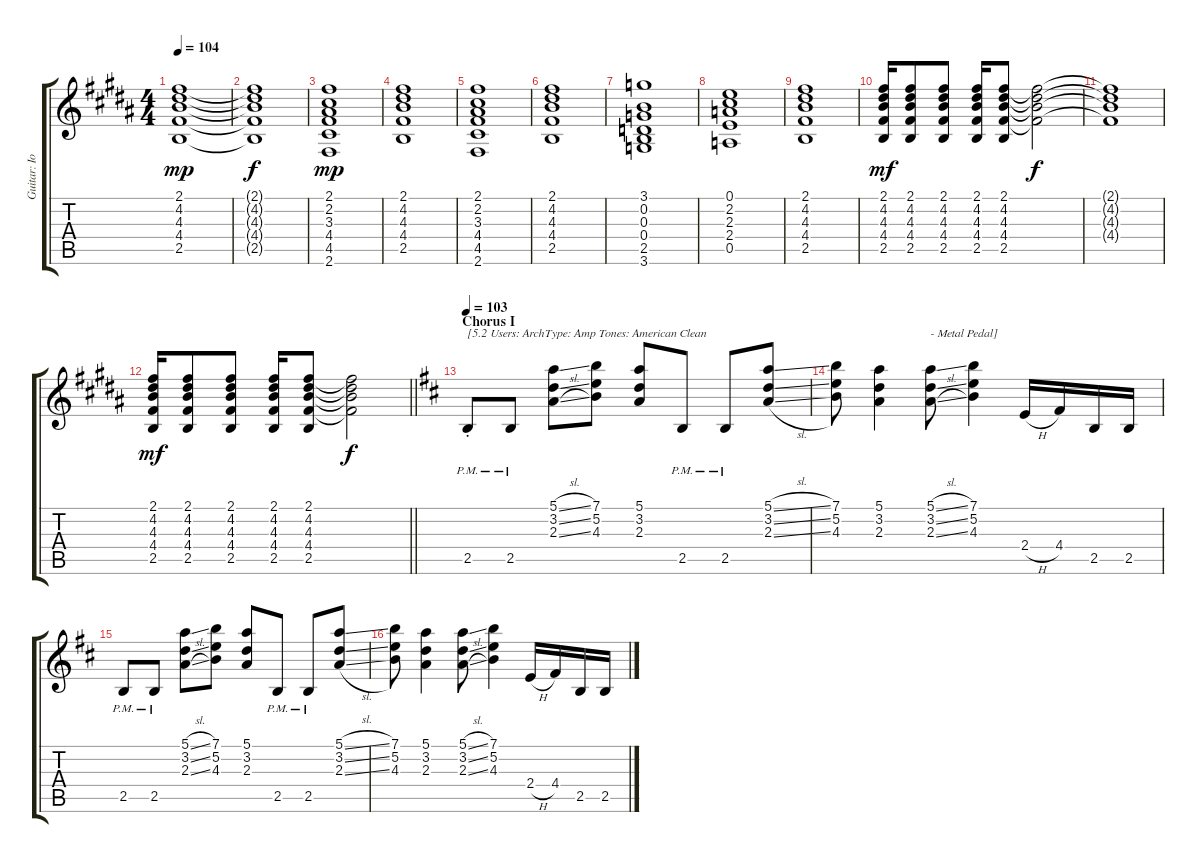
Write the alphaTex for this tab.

\track ("Guitar: Iommi" "Guitar: Io") {instrument electricguitarjazz}
\staff {score tabs}
\tuning (E4 B3 G3 D3 A2 E2) {hide}
\ts (4 4)
\tempo 104
\clef g2
\ks b
(2.1 4.2 4.3 4.4 2.5).1{dy mp} |
(2.1{t} 4.2{t} 4.3{t} 4.4{t} 2.5{t}).1{dy f} |
(2.1 2.2 3.3 4.4 4.5 2.6).1{dy mp} |
(2.1 4.2 4.3 4.4 2.5).1 |
(2.1 2.2 3.3 4.4 4.5 2.6).1 |
(2.1 4.2 4.3 4.4 2.5).1 |
(3.1 0.2 0.3 0.4 2.5 3.6).1 |
(0.1 2.2 2.3 2.4 0.5).1 |
(2.1 4.2 4.3 4.4 2.5).1 |
(2.1 4.2 4.3 4.4 2.5).16{dy mf} (2.1 4.2 4.3 4.4 2.5).8 (2.1 4.2 4.3 4.4 2.5).8 (2.1 4.2 4.3 4.4 2.5).16 (2.1 4.2 4.3 4.4 2.5).8 (2.1{t} 4.2{t} 4.3{t} 4.4{t}).2{dy f} |
(2.1{t} 4.2{t} 4.3{t} 4.4{t}).1 |
\barLineRight lightlight
(2.1 4.2 4.3 4.4 2.5).16{dy mf} (2.1 4.2 4.3 4.4 2.5).8 (2.1 4.2 4.3 4.4 2.5).8 (2.1 4.2 4.3 4.4 2.5).16 (2.1 4.2 4.3 4.4 2.5).8 (2.1{t} 4.2{t} 4.3{t} 4.4{t}).2{dy f} |
\section ("" "Chorus I")
\tempo 103
\ks d
2.5{pm st}.8{txt "[5.2 Users: ArchType: Amp Tones: American Clean" volume 13 instrument electricguitarjazz} 2.5{pm}.8 (5.1{sl} 3.2{sl} 2.3{sl}).8 (7.1 5.2 4.3).8 (5.1 3.2 2.3).8 2.5{pm}.8 2.5{pm}.8 (5.1{sl} 3.2{sl} 2.3{sl}).8 |
(7.1 5.2 4.3).8 (5.1 3.2 2.3).4 (5.1{sl} 3.2{sl} 2.3{sl}).8{txt "- Metal Pedal]"} (7.1 5.2 4.3).4 2.4{h}.16 4.4.16 2.5.16 2.5.16 |
2.5{pm}.8 2.5{pm}.8 (5.1{sl} 3.2{sl} 2.3{sl}).8 (7.1 5.2 4.3).8 (5.1 3.2 2.3).8 2.5{pm}.8 2.5{pm}.8 (5.1{sl} 3.2{sl} 2.3{sl}).8 |
(7.1 5.2 4.3).8 (5.1 3.2 2.3).4 (5.1{sl} 3.2{sl} 2.3{sl}).8 (7.1 5.2 4.3).4 2.4{h}.16 4.4.16 2.5.16 2.5.16
